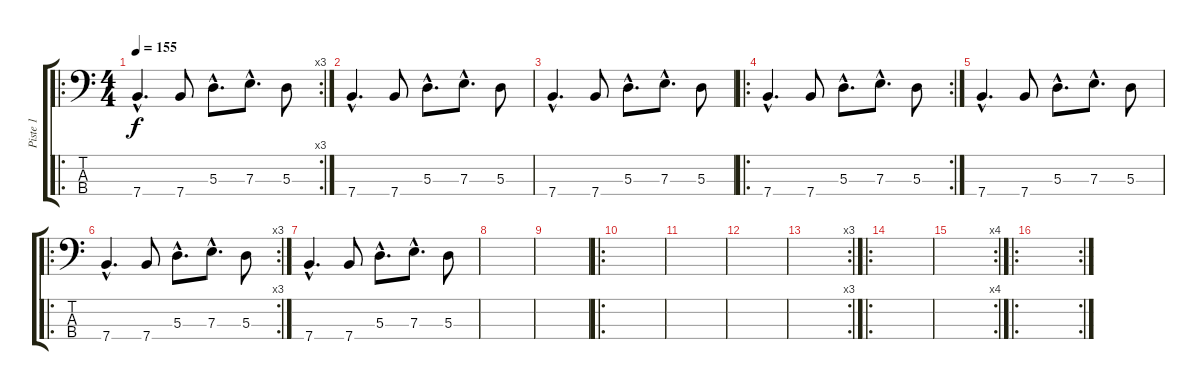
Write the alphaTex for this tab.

\track ("Piste 1" "Piste 1") {instrument slapbass2}
\staff {score tabs}
\tuning (G2 D2 A1 E1) {hide}
\ro
\rc 3
\ts (4 4)
\tempo 155
\clef f4
\ks c
7.4{hac}.4{d dy f instrument slapbass2} 7.4.8 5.3{hac}.8{d} 7.3{hac}.8{d} 5.3.8 |
7.4{hac}.4{d} 7.4.8 5.3{hac}.8{d} 7.3{hac}.8{d} 5.3.8 |
7.4{hac}.4{d} 7.4.8 5.3{hac}.8{d} 7.3{hac}.8{d} 5.3.8 |
\ro
\rc 2
7.4{hac}.4{d} 7.4.8 5.3{hac}.8{d} 7.3{hac}.8{d} 5.3.8 |
7.4{hac}.4{d} 7.4.8 5.3{hac}.8{d} 7.3{hac}.8{d} 5.3.8 |
\ro
\rc 3
7.4{hac}.4{d} 7.4.8 5.3{hac}.8{d} 7.3{hac}.8{d} 5.3.8 |
7.4{hac}.4{d} 7.4.8 5.3{hac}.8{d} 7.3{hac}.8{d} 5.3.8 |
|
|
\ro
|
|
|
\rc 3
|
\ro
|
\rc 4
|
\ro
\rc 2
